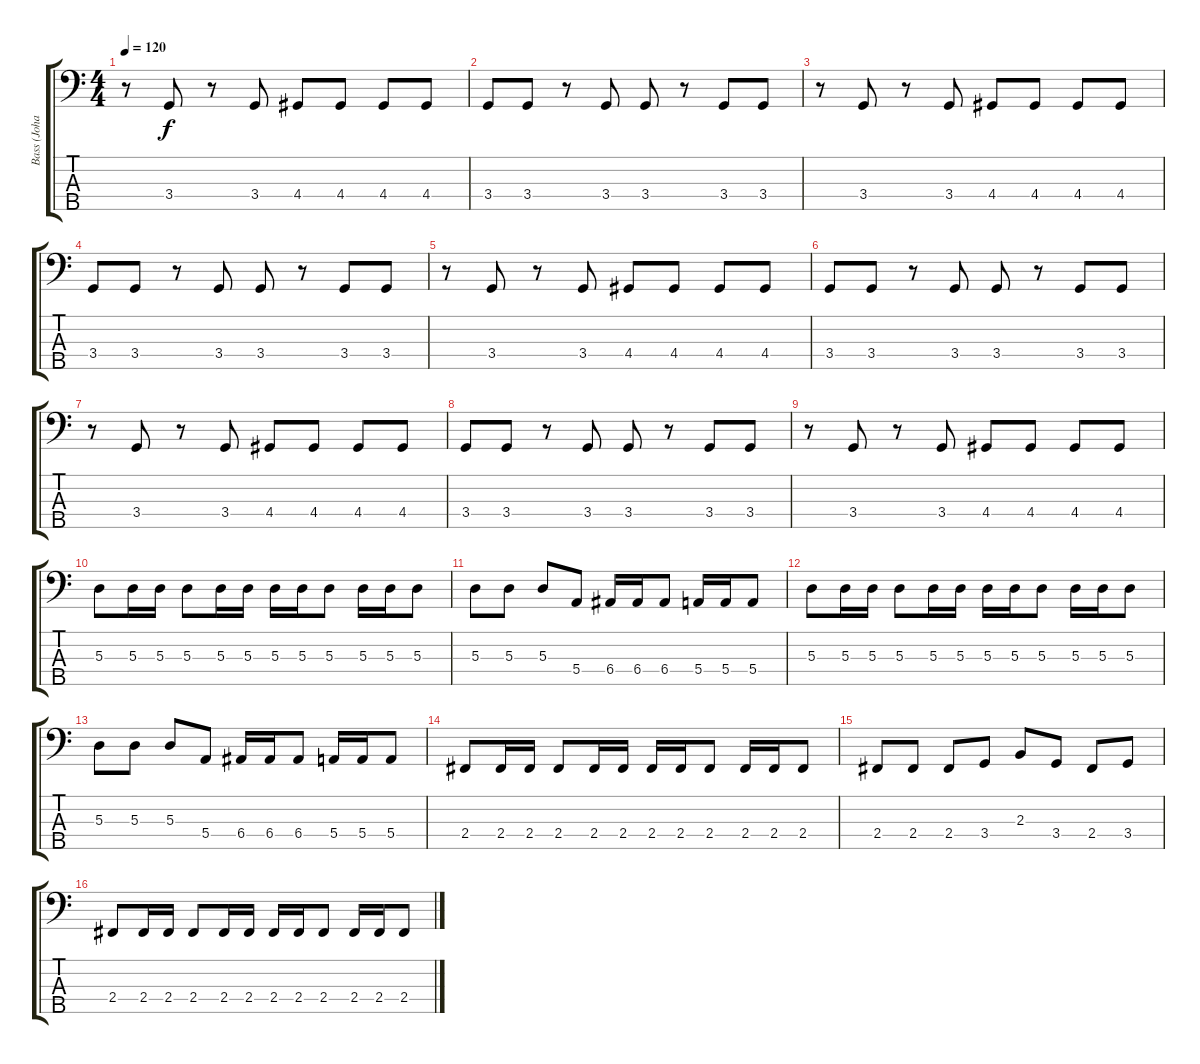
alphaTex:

\track ("Bass (Johan Niemann)" "Bass (Joha") {instrument electricbassfinger}
\staff {score tabs}
\tuning (G2 D2 A1 E1 B0) {hide}
\ts (4 4)
\tempo 120
\clef f4
\ks c
r.8{dy f} 3.4.8 r.8 3.4.8 4.4.8 4.4.8 4.4.8 4.4.8 |
3.4.8 3.4.8 r.8 3.4.8 3.4.8 r.8 3.4.8 3.4.8 |
r.8 3.4.8 r.8 3.4.8 4.4.8 4.4.8 4.4.8 4.4.8 |
3.4.8 3.4.8 r.8 3.4.8 3.4.8 r.8 3.4.8 3.4.8 |
r.8 3.4.8 r.8 3.4.8 4.4.8 4.4.8 4.4.8 4.4.8 |
3.4.8 3.4.8 r.8 3.4.8 3.4.8 r.8 3.4.8 3.4.8 |
r.8 3.4.8 r.8 3.4.8 4.4.8 4.4.8 4.4.8 4.4.8 |
3.4.8 3.4.8 r.8 3.4.8 3.4.8 r.8 3.4.8 3.4.8 |
r.8 3.4.8 r.8 3.4.8 4.4.8 4.4.8 4.4.8 4.4.8 |
5.3.8 5.3.16 5.3.16 5.3.8 5.3.16 5.3.16 5.3.16 5.3.16 5.3.8 5.3.16 5.3.16 5.3.8 |
5.3.8 5.3.8 5.3.8 5.4.8 6.4.16 6.4.16 6.4.8 5.4.16 5.4.16 5.4.8 |
5.3.8 5.3.16 5.3.16 5.3.8 5.3.16 5.3.16 5.3.16 5.3.16 5.3.8 5.3.16 5.3.16 5.3.8 |
5.3.8 5.3.8 5.3.8 5.4.8 6.4.16 6.4.16 6.4.8 5.4.16 5.4.16 5.4.8 |
2.4.8 2.4.16 2.4.16 2.4.8 2.4.16 2.4.16 2.4.16 2.4.16 2.4.8 2.4.16 2.4.16 2.4.8 |
2.4.8 2.4.8 2.4.8 3.4.8 2.3.8 3.4.8 2.4.8 3.4.8 |
2.4.8 2.4.16 2.4.16 2.4.8 2.4.16 2.4.16 2.4.16 2.4.16 2.4.8 2.4.16 2.4.16 2.4.8
